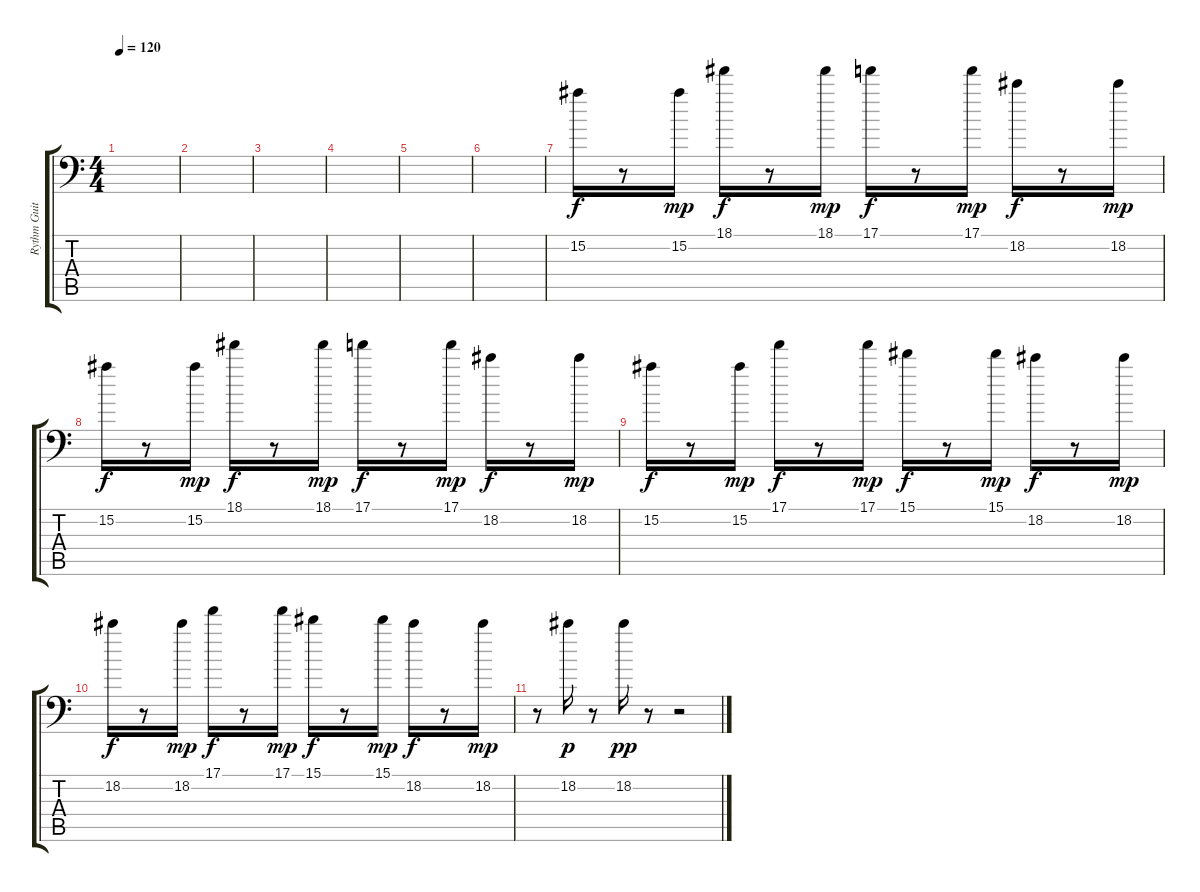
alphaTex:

\track ("Rythm Guitar 2" "Rythm Guit") {instrument distortionguitar}
\staff {score tabs}
\tuning (C4 G3 Eb3 Bb2 F2 Bb1) {hide}
\ts (4 4)
\tempo 120
\clef f4
\ks c
|
|
|
|
|
|
15.2.16{volume 6 instrument overdrivenguitar} r.8 15.2.16{dy mp} 18.1.16{dy f} r.8 18.1.16{dy mp} 17.1.16{dy f} r.8 17.1.16{dy mp} 18.2.16{dy f} r.8 18.2.16{dy mp} |
15.2.16{dy f} r.8 15.2.16{dy mp} 18.1.16{dy f} r.8 18.1.16{dy mp} 17.1.16{dy f} r.8 17.1.16{dy mp} 18.2.16{dy f} r.8 18.2.16{dy mp} |
15.2.16{dy f} r.8 15.2.16{dy mp} 17.1.16{dy f} r.8 17.1.16{dy mp} 15.1.16{dy f} r.8 15.1.16{dy mp} 18.2.16{dy f} r.8 18.2.16{dy mp} |
18.2.16{dy f} r.8 18.2.16{dy mp} 17.1.16{dy f} r.8 17.1.16{dy mp} 15.1.16{dy f} r.8 15.1.16{dy mp} 18.2.16{dy f} r.8 18.2.16{dy mp} |
r.8 18.2.16{dy p} r.8 18.2.16{dy pp} r.8 r.2
